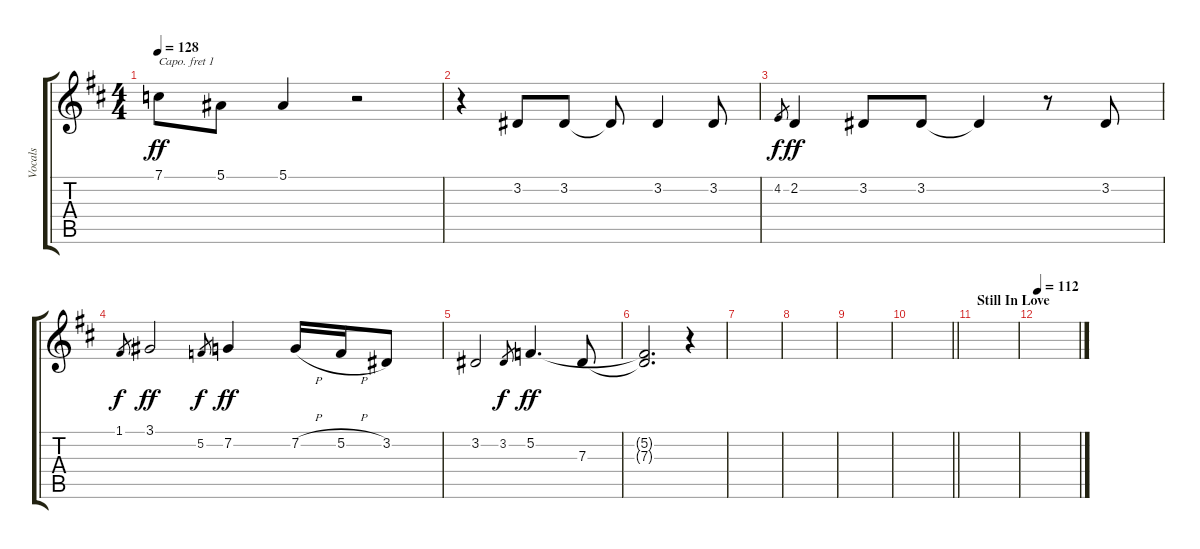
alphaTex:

\track ("Vocals" "Vocals") {instrument lead6voice}
\staff {score tabs}
\capo 1
\tuning (E4 B3 G3 D3 A2 E2) {hide}
\ts (4 4)
\tempo 128
\clef g2
\ks d
7.1{t}.8{dy ff} 5.1.8 5.1.4 r.2 |
r.4 3.2.8 3.2.8 3.2{t}.8 3.2.4 3.2.8 |
4.2.8{gr dy f} 2.2.4{dy ff} 3.2.8 3.2.8 3.2{t}.4 r.8 3.2.8 |
1.1.8{gr dy f} 3.1.2{dy ff} 5.2.8{gr dy f} 7.2.4{dy ff} 7.2{h}.16 5.2{h}.16 3.2.8 |
3.2.2 3.2.8{gr dy f} 5.2.4{d dy ff} 7.3.8 |
(5.2{t} 7.3{t}).2{d} r.4 |
|
|
|
\barLineRight lightlight
|
\section ("" "Still In Love")
|
\tempo 112
